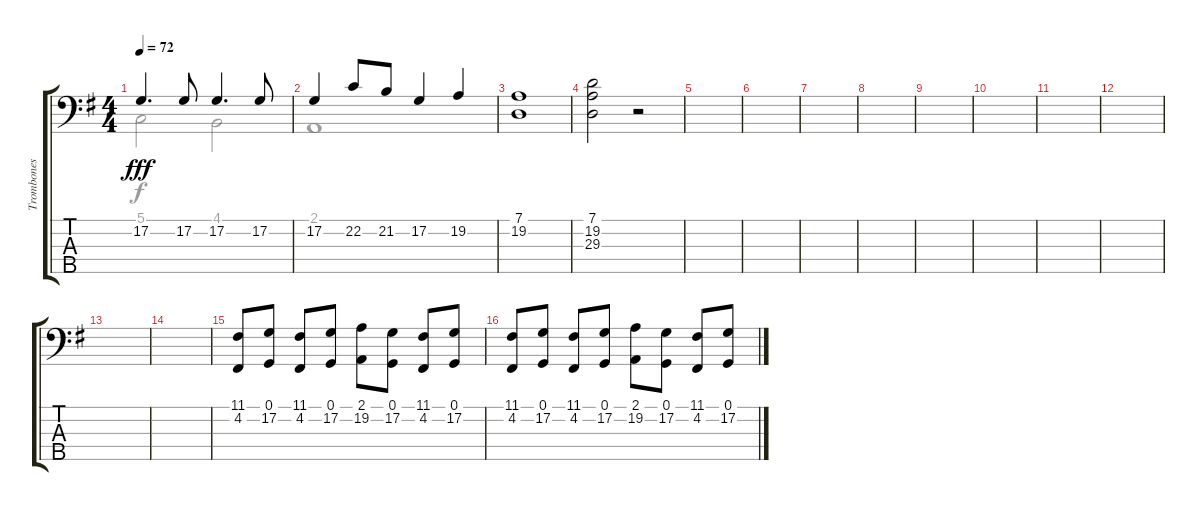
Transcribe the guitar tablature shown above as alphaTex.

\track ("Trombones" "Trombones") {instrument trombone}
\staff {score tabs}
\tuning (G2 D2 A1 E1 B0) {hide}
\voice
\ts (4 4)
\tempo 72
\clef f4
\ks g
17.2.4{d dy fff} 17.2.8 17.2.4{d} 17.2.8 |
17.2.4 22.2.8 21.2.8 17.2.4 19.2.4 |
(7.1 19.2).1 |
(7.1 19.2 29.3).2 r.2 |
|
|
|
|
|
|
|
|
|
|
(11.1 4.2).8 (0.1 17.2).8 (11.1 4.2).8 (0.1 17.2).8 (2.1 19.2).8 (0.1 17.2).8 (11.1 4.2).8 (0.1 17.2).8 |
(11.1 4.2).8 (0.1 17.2).8 (11.1 4.2).8 (0.1 17.2).8 (2.1 19.2).8 (0.1 17.2).8 (11.1 4.2).8 (0.1 17.2).8
\voice
\clef f4
\ottava regular
\simile none
\ks g
5.1.2{dy f} 4.1.2 |
2.1.1 |
|
|
|
|
|
|
|
|
|
|
|
|
|
